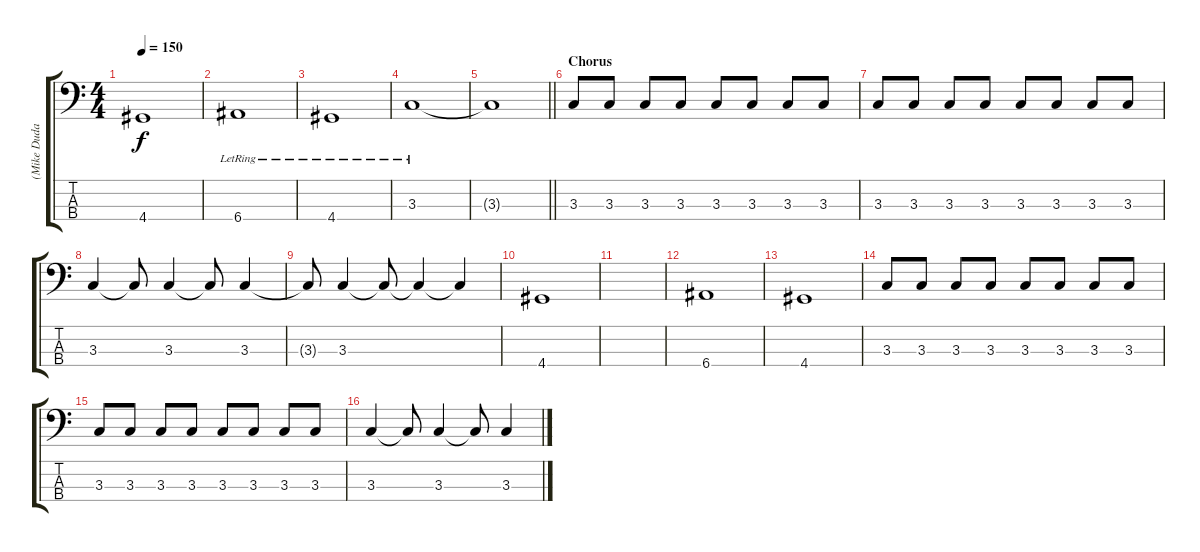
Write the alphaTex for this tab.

\track ("(Mike Duda) Bass" "(Mike Duda") {instrument electricbasspick}
\staff {score tabs}
\tuning (G2 D2 A1 E1) {hide}
\ts (4 4)
\tempo 150
\clef f4
\ks c
4.4{t}.1{dy f} |
6.4{lr}.1 |
4.4{lr}.1 |
3.3{lr}.1 |
\barLineRight lightlight
3.3{t}.1 |
\section ("" "Chorus")
3.3.8 3.3.8 3.3.8 3.3.8 3.3.8 3.3.8 3.3.8 3.3.8 |
3.3.8 3.3.8 3.3.8 3.3.8 3.3.8 3.3.8 3.3.8 3.3.8 |
3.3.4 3.3{t}.8 3.3.4 3.3{t}.8 3.3.4 |
3.3{t}.8 3.3.4 3.3{t}.8 3.3{t}.4 3.3{t}.4 |
4.4.1 |
|
6.4.1 |
4.4.1 |
3.3.8 3.3.8 3.3.8 3.3.8 3.3.8 3.3.8 3.3.8 3.3.8 |
3.3.8 3.3.8 3.3.8 3.3.8 3.3.8 3.3.8 3.3.8 3.3.8 |
3.3.4 3.3{t}.8 3.3.4 3.3{t}.8 3.3.4
